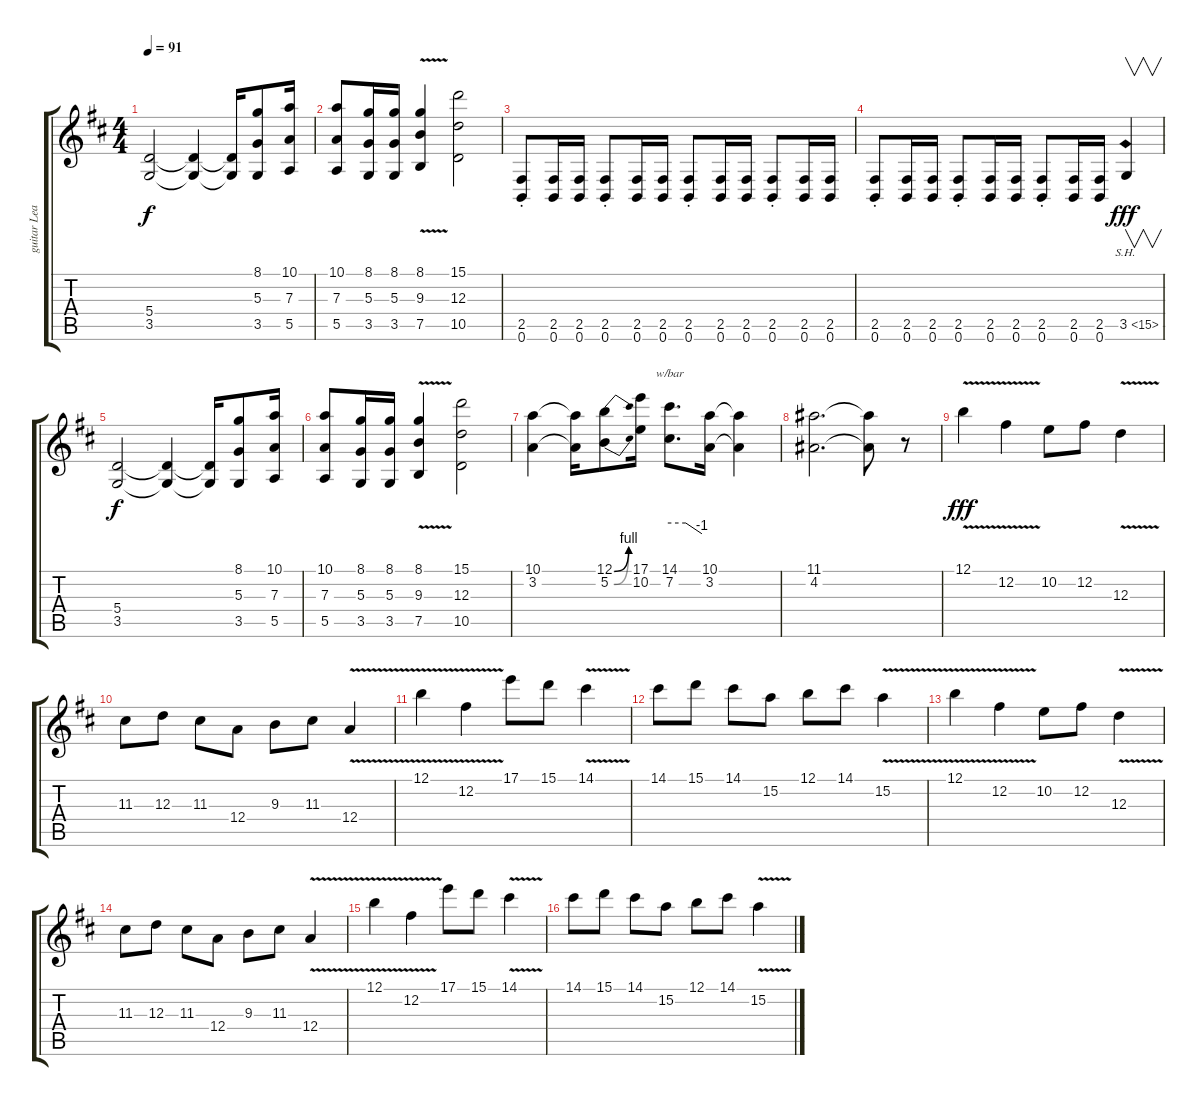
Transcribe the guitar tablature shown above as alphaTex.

\track ("guitar Lead" "guitar Lea") {instrument distortionguitar}
\staff {score tabs}
\tuning (B3 Gb3 D3 A2 E2 B1) {hide}
\ts (4 4)
\tempo 91
\clef g2
\ks d
(5.4 3.5).2{dy f} (5.4{t} 3.5{t}).4 (5.4{t} 3.5{t}).16{balance 8} (8.1 5.3 3.5).8 (10.1 7.3 5.5).16 |
(10.1 7.3 5.5).8 (8.1 5.3 3.5).16 (8.1 5.3 3.5).16 (8.1{v} 9.3 7.5).4 (15.1 12.3 10.5).2 |
(2.5{st} 0.6{st}).8{balance 16} (2.5 0.6).16 (2.5 0.6).16 (2.5{st} 0.6{st}).8 (2.5 0.6).16 (2.5 0.6).16 (2.5{st} 0.6{st}).8 (2.5 0.6).16 (2.5 0.6).16 (2.5{st} 0.6{st}).8 (2.5 0.6).16 (2.5 0.6).16 |
(2.5{st} 0.6{st}).8 (2.5 0.6).16 (2.5 0.6).16 (2.5{st} 0.6{st}).8 (2.5 0.6).16 (2.5 0.6).16 (2.5{st} 0.6{st}).8 (2.5 0.6).16 (2.5 0.6).16 3.5{sh 12}.4{v dy fff} |
(5.4 3.5).2{dy f} (5.4{t} 3.5{t}).4 (5.4{t} 3.5{t}).16 (8.1 5.3 3.5).8{balance 8} (10.1 7.3 5.5).16 |
(10.1 7.3 5.5).8 (8.1 5.3 3.5).16 (8.1 5.3 3.5).16 (8.1{v} 9.3 7.5).4 (15.1 12.3 10.5).2 |
(10.1 3.2).4 (10.1{t} 3.2{t}).16 (12.1{be (bend 0 0 60 4)} 5.2{be (bend 0 0 60 4)}).8 (17.1 10.2).16 (14.1 7.2).8{d tbe (custom default 0 0 30 0 60 -4)} (10.1 3.2).16 (10.1{t} 3.2{t}).4 |
(11.1 4.2).2{d} (11.1{t} 4.2{t}).8 r.8 |
12.1{v}.4{dy fff volume 16 balance 8} 12.2{v}.4 10.2.8 12.2.8 12.3{v}.4 |
11.3.8 12.3.8 11.3.8 12.4.8 9.3.8 11.3.8 12.4{v}.4 |
12.1{v}.4 12.2{v}.4 17.1.8 15.1.8 14.1{v}.4 |
14.1.8 15.1.8 14.1.8 15.2.8 12.1.8 14.1.8 15.2{v}.4 |
12.1{v}.4 12.2{v}.4 10.2.8 12.2.8 12.3{v}.4 |
11.3.8 12.3.8 11.3.8 12.4.8 9.3.8 11.3.8 12.4{v}.4 |
12.1{v}.4 12.2{v}.4 17.1.8 15.1.8 14.1{v}.4 |
14.1.8 15.1.8 14.1.8 15.2.8 12.1.8 14.1.8 15.2{v}.4
